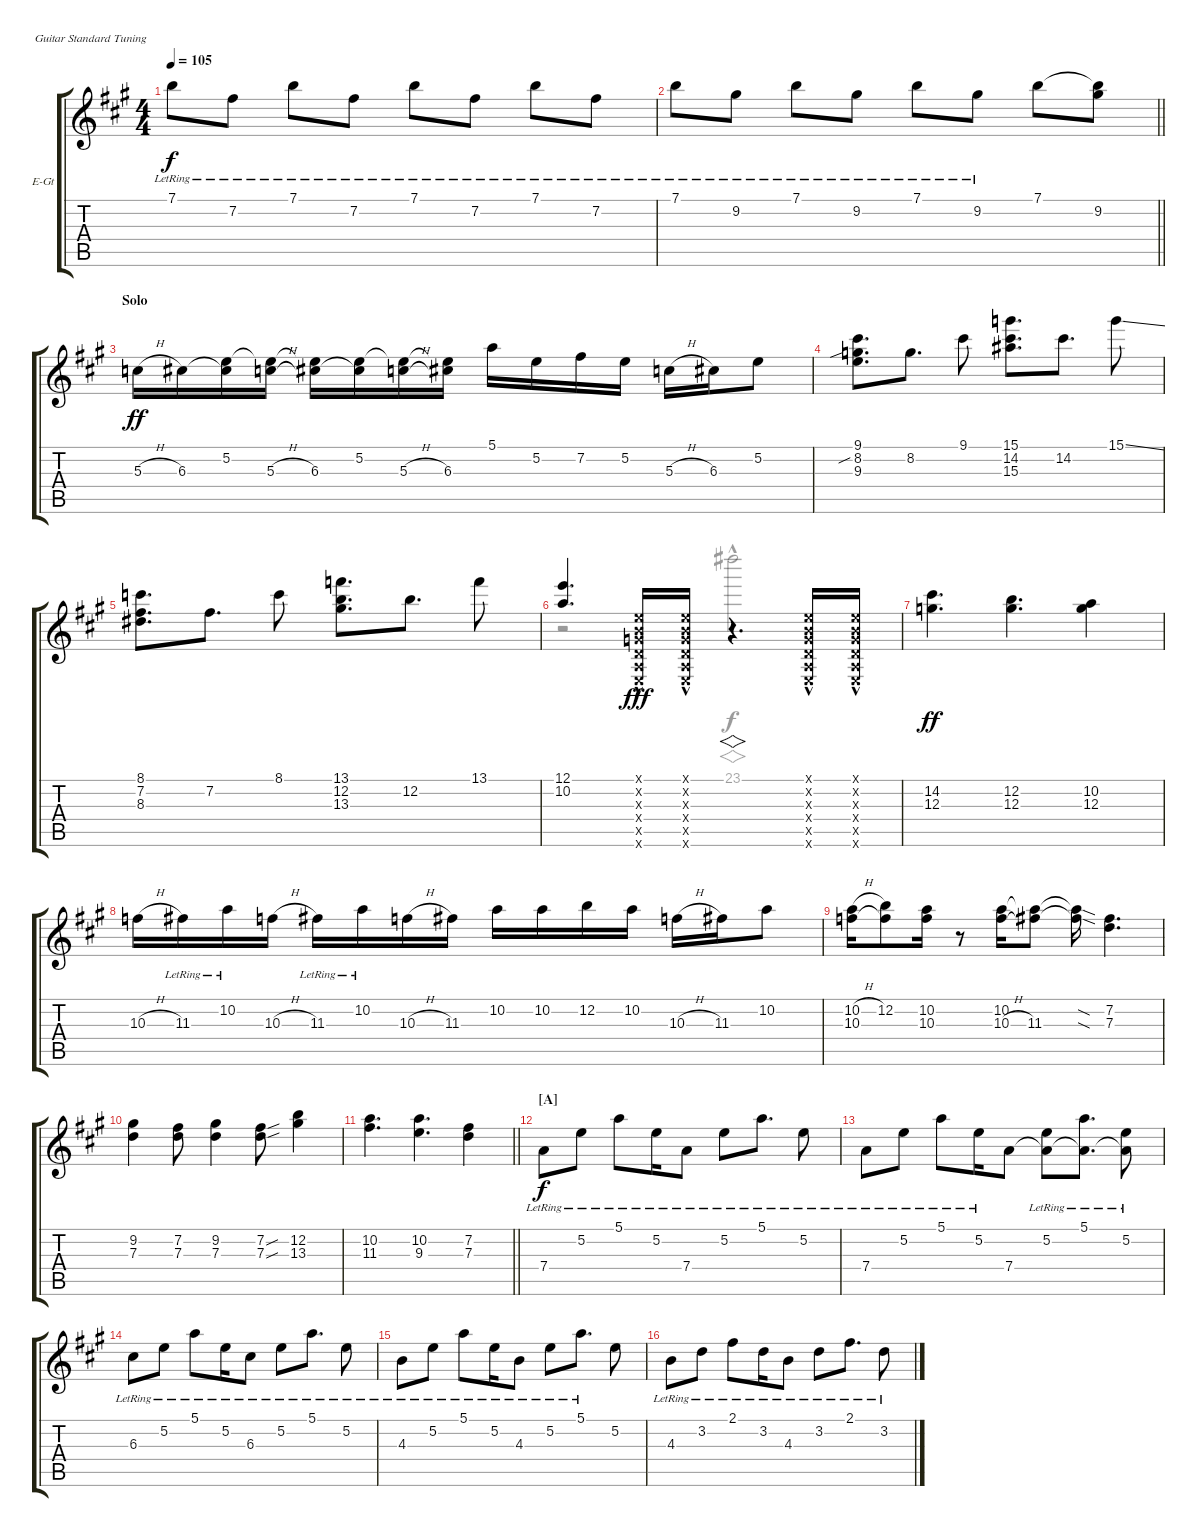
\bracketExtendMode groupsimilarinstruments
\firstSystemTrackNameOrientation horizontal
\otherSystemsTrackNameOrientation horizontal
\track ("Nick Valensi" "E-Gt") {instrument overdrivenguitar}
\staff {score tabs}
\tuning (E4 B3 G3 D3 A2 E2)
\voice
\ts (4 4)
\tempo 105
\clef g2
\ks a
7.1{lr}.8{dy f} 7.2{lr}.8 7.1{lr}.8 7.2{lr}.8 7.1{lr}.8 7.2{lr}.8 7.1{lr}.8 7.2{lr}.8 |
\barLineRight lightlight
7.1{lr}.8 9.2{lr}.8 7.1{lr}.8 9.2{lr}.8 7.1{lr}.8 9.2{lr}.8 7.1.8 (9.2 7.1{t}).8 |
\section ("" "Solo")
5.3{h}.16{dy ff} 6.3.16 (5.2 6.3{t}).16 (5.3{h} 5.2{t}).16 (5.2{t} 6.3).16 (5.2 6.3{t}).16 (5.3{h} 5.2{t}).16 (5.2{t} 6.3).16 5.1.16 5.2.16 7.2.16 5.2.16 5.3{h}.16 6.3.16 5.2.8 |
(9.1 8.2{sib} 9.3).8{d} 8.2.8{d} 9.1.8 (15.1 14.2 15.3).8{d} 14.2.8{d} 15.1{ss}.8 |
(8.1 7.2 8.3).8{d} 7.2.8{d} 8.1.8 (13.1 12.2 13.3).8{d} 12.2.8{d} 13.1.8 |
(12.1 10.2).4{d} (0.2{hac x} 0.3{hac x} 0.4{hac x} 0.5{hac x} 0.6{hac x} 0.1{hac x}).16{dy fff} (0.2{hac x} 0.3{hac x} 0.4{hac x} 0.1{hac x} 0.5{hac x} 0.6{hac x}).16 r.4{vs d} (0.2{hac x} 0.3{hac x} 0.4{hac x} 0.5{hac x} 0.6{hac x} 0.1{hac x}).16 (0.2{hac x} 0.3{hac x} 0.4{hac x} 0.1{hac x} 0.5{hac x} 0.6{hac x}).16 |
(14.2 12.3).4{d dy ff} (12.2 12.3).4{d} (10.2 12.3).4 |
10.3{h}.16 11.3{lr}.16 10.2{lr}.16 10.3{h}.16 11.3{lr}.16 10.2{lr}.16 10.3{h}.16 11.3.16 10.2.16 10.2.16 12.2.16 10.2.16 10.3{h}.16 11.3.16 10.2.8 |
(10.2{h} 10.3).16 (12.2 10.3{t}).8 (10.2 10.3).16 r.8 (10.2 10.3{h}).16 (10.2{t} 11.3).8 (10.2{sod t} 11.3{sod t}).16 (7.2 7.3).4{d} |
(9.2 7.3).4 (7.2 7.3).8 (9.2 7.3).4 (7.2{sou} 7.3{sou}).8 (12.2 13.3).4 |
\barLineRight lightlight
(10.2 11.3).4{d} (10.2 9.3).4{d} (7.2 7.3).4 |
\section ("A" "")
7.4{lr}.8{dy f} 5.2{lr}.8 5.1{lr}.8 5.2{lr}.16 7.4{lr}.8 5.2{lr}.8 5.1{lr}.8{d} 5.2{lr}.8 |
7.4{lr}.8 5.2{lr}.8 5.1{lr}.8 5.2{lr}.16 7.4.8 (5.2{lr} 7.4{lr t}).8 (5.1{lr} 7.4{lr t}).8{d} (5.2{lr} 7.4{lr t}).8 |
6.3{lr}.8 5.2{lr}.8 5.1{lr}.8 5.2{lr}.16 6.3{lr}.8 5.2{lr}.8 5.1{lr}.8{d} 5.2{lr}.8 |
4.3{lr}.8 5.2{lr}.8 5.1{lr}.8 5.2{lr}.16 4.3{lr}.8 5.2{lr}.8 5.1{lr}.8{d} 5.2.8 |
4.3{lr}.8 3.2{lr}.8 2.1{lr}.8 3.2{lr}.16 4.3{lr}.8 3.2{lr}.8 2.1{lr}.8{d} 3.2{lr}.8
\voice
\clef g2
\ottava regular
\simile none
\ks a
|
\barLineRight lightlight
|
|
|
|
r.2 23.1{hac}.2{vs} |
|
|
|
|
\barLineRight lightlight
|
|
|
|
|
